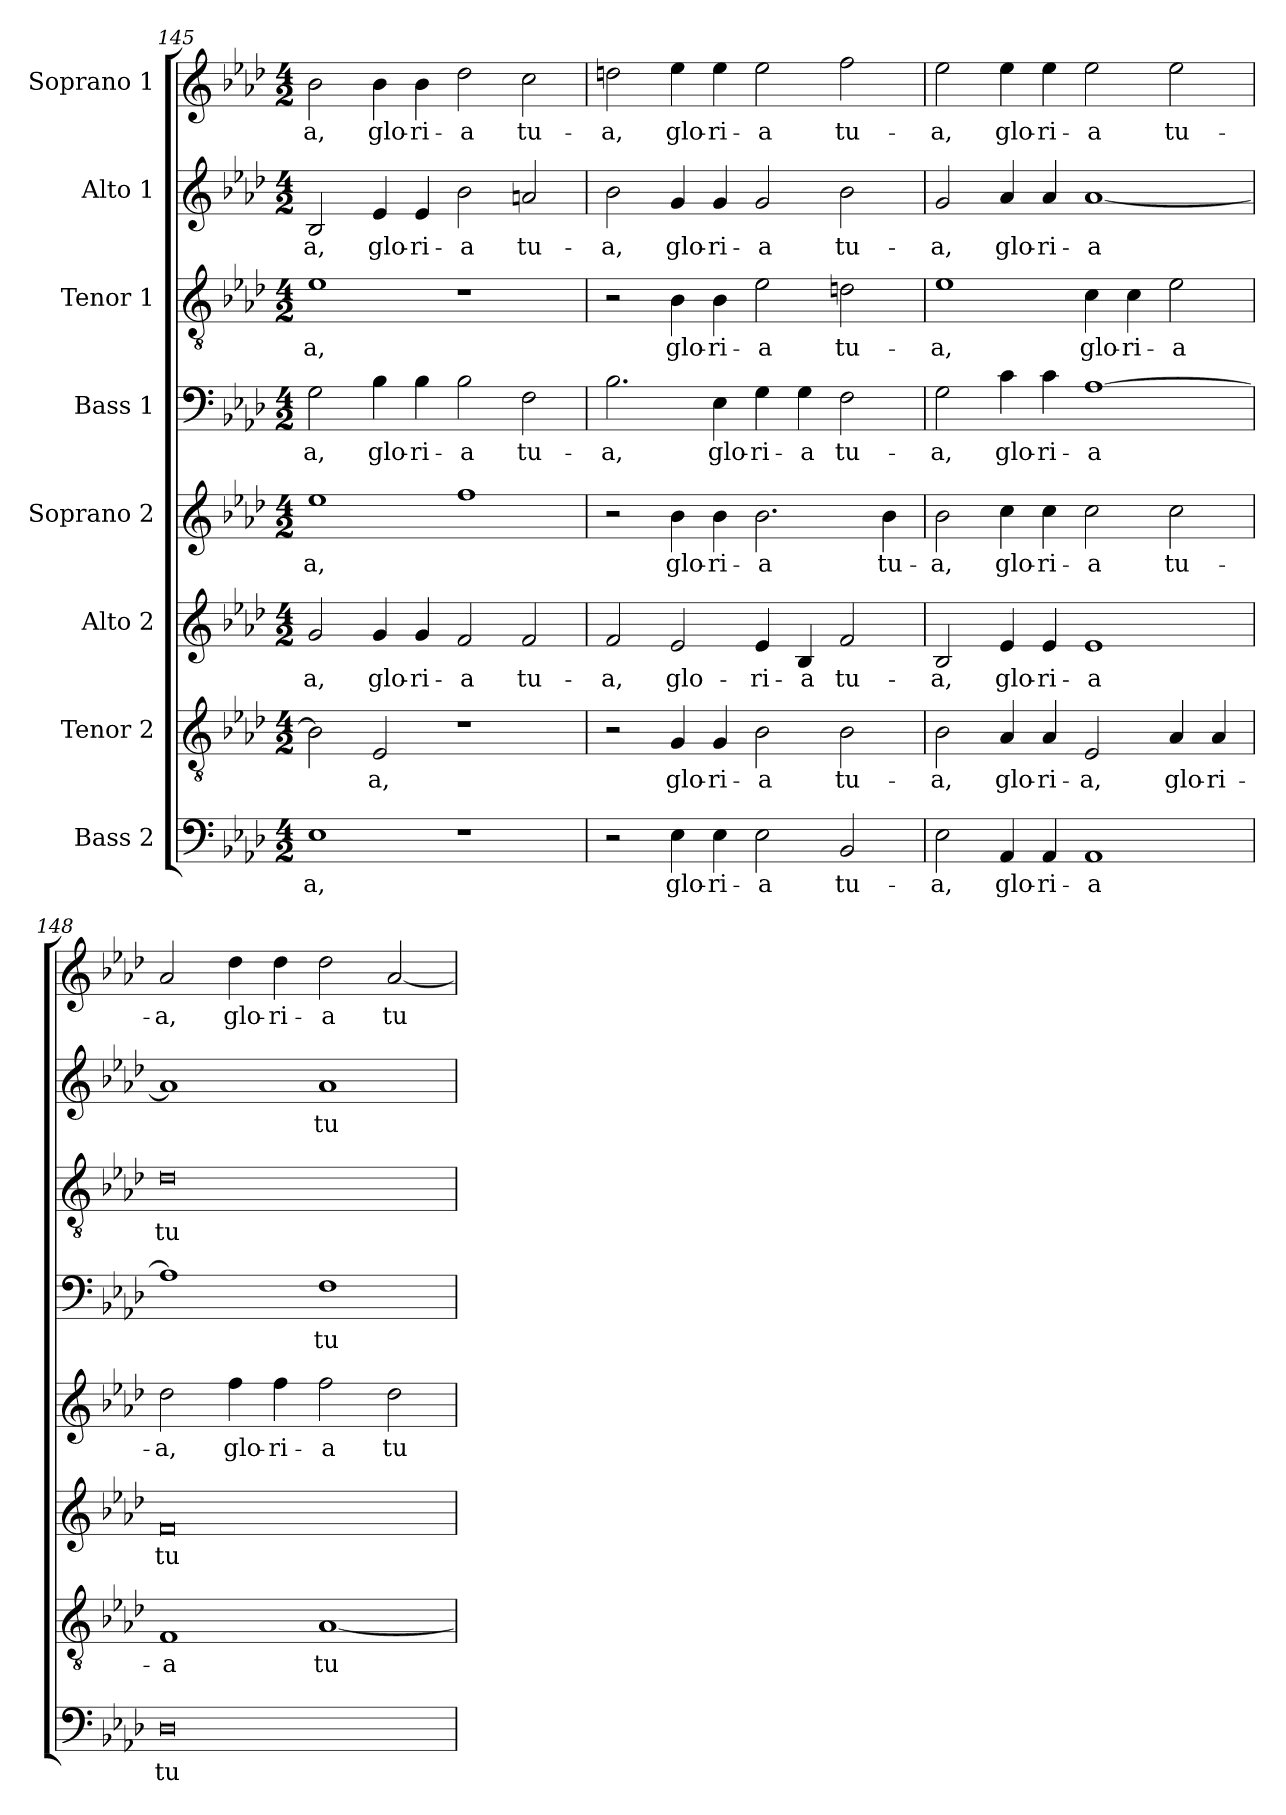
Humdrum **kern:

**kern	**text	**kern	**text	**kern	**text	**kern	**text	**kern	**text	**kern	**text	**kern	**text	**kern	**text
*part8	*part8	*part7	*part7	*part6	*part6	*part5	*part5	*part4	*part4	*part3	*part3	*part2	*part2	*part1	*part1
*staff8	*staff8	*staff7	*staff7	*staff6	*staff6	*staff5	*staff5	*staff4	*staff4	*staff3	*staff3	*staff2	*staff2	*staff1	*staff1
*I"Bass 2	*	*I"Tenor 2	*	*I"Alto 2	*	*I"Soprano 2	*	*I"Bass 1	*	*I"Tenor 1	*	*I"Alto 1	*	*I"Soprano 1	*
*clefF4	*	*clefGv2	*	*clefG2	*	*clefG2	*	*clefF4	*	*clefGv2	*	*clefG2	*	*clefG2	*
*k[b-e-a-d-]	*	*k[b-e-a-d-]	*	*k[b-e-a-d-]	*	*k[b-e-a-d-]	*	*k[b-e-a-d-]	*	*k[b-e-a-d-]	*	*k[b-e-a-d-]	*	*k[b-e-a-d-]	*
*A-:	*	*A-:	*	*A-:	*	*A-:	*	*A-:	*	*A-:	*	*A-:	*	*A-:	*
*M4/2	*	*M4/2	*	*M4/2	*	*M4/2	*	*M4/2	*	*M4/2	*	*M4/2	*	*M4/2	*
=145	=145	=145	=145	=145	=145	=145	=145	=145	=145	=145	=145	=145	=145	=145	=145
1E-	-a,	2B-\]	.	2g/	-a,	1ee-	-a,	2G\	-a,	1e-	-a,	2B-/	-a,	2b-\	-a,
.	.	2E-/	-a,	4g/	glo-	.	.	4B-\	glo-	.	.	4e-/	glo-	4b-\	glo-
.	.	.	.	4g/	-ri-	.	.	4B-\	-ri-	.	.	4e-/	-ri-	4b-\	-ri-
1r	.	1r	.	2f/	-a	1ff	.	2B-\	-a	1r	.	2b-\	-a	2dd-\	-a
.	.	.	.	2f/	tu-	.	.	2F\	tu-	.	.	2an/	tu-	2cc\	tu-
!!LO:PB:g=z
=146	=146	=146	=146	=146	=146	=146	=146	=146	=146	=146	=146	=146	=146	=146	=146
2r	.	2r	.	2f/	-a,	2r	.	2.B-\	-a,	2r	.	2b-\	-a,	2ddn\	-a,
4E-\	glo-	4G/	glo-	2e-/	glo-	4b-\	glo-	.	.	4B-\	glo-	4g/	glo-	4ee-\	glo-
4E-\	-ri-	4G/	-ri-	.	.	4b-\	-ri-	4E-\	glo-	4B-\	-ri-	4g/	-ri-	4ee-\	-ri-
2E-\	-a	2B-\	-a	4e-/	-ri-	2.b-\	-a	4G\	-ri-	2e-\	-a	2g/	-a	2ee-\	-a
.	.	.	.	4B-/	-a	.	.	4G\	-a	.	.	.	.	.	.
2BB-/	tu-	2B-\	tu-	2f/	tu-	.	.	2F\	tu-	2dn\	tu-	2b-\	tu-	2ff\	tu-
.	.	.	.	.	.	4b-\	tu-	.	.	.	.	.	.	.	.
=147	=147	=147	=147	=147	=147	=147	=147	=147	=147	=147	=147	=147	=147	=147	=147
2E-\	-a,	2B-\	-a,	2B-/	-a,	2b-\	-a,	2G\	-a,	1e-	-a,	2g/	-a,	2ee-\	-a,
4AA-/	glo-	4A-/	glo-	4e-/	glo-	4cc\	glo-	4c\	glo-	.	.	4a-/	glo-	4ee-\	glo-
4AA-/	-ri-	4A-/	-ri-	4e-/	-ri-	4cc\	-ri-	4c\	-ri-	.	.	4a-/	-ri-	4ee-\	-ri-
1AA-	-a	2E-/	-a,	1e-	-a	2cc\	-a	[1A-	-a	4c\	glo-	[1a-	-a	2ee-\	-a
.	.	.	.	.	.	.	.	.	.	4c\	-ri-	.	.	.	.
.	.	4A-/	glo-	.	.	2cc\	tu-	.	.	2e-\	-a	.	.	2ee-\	tu-
.	.	4A-/	-ri-	.	.	.	.	.	.	.	.	.	.	.	.
=148	=148	=148	=148	=148	=148	=148	=148	=148	=148	=148	=148	=148	=148	=148	=148
0D-	tu-	1F	-a	0f	tu-	2dd-\	-a,	1A-]	.	0d-	tu-	1a-]	.	2a-/	-a,
.	.	.	.	.	.	4ff\	glo-	.	.	.	.	.	.	4dd-\	glo-
.	.	.	.	.	.	4ff\	-ri-	.	.	.	.	.	.	4dd-\	-ri-
.	.	[1A-	tu-	.	.	2ff\	-a	1F	tu-	.	.	1a-	tu-	2dd-\	-a
.	.	.	.	.	.	2dd-\	tu-	.	.	.	.	.	.	[2a-/	tu-
=	=	=	=	=	=	=	=	=	=	=	=	=	=	=	=
*-	*-	*-	*-	*-	*-	*-	*-	*-	*-	*-	*-	*-	*-	*-	*-
